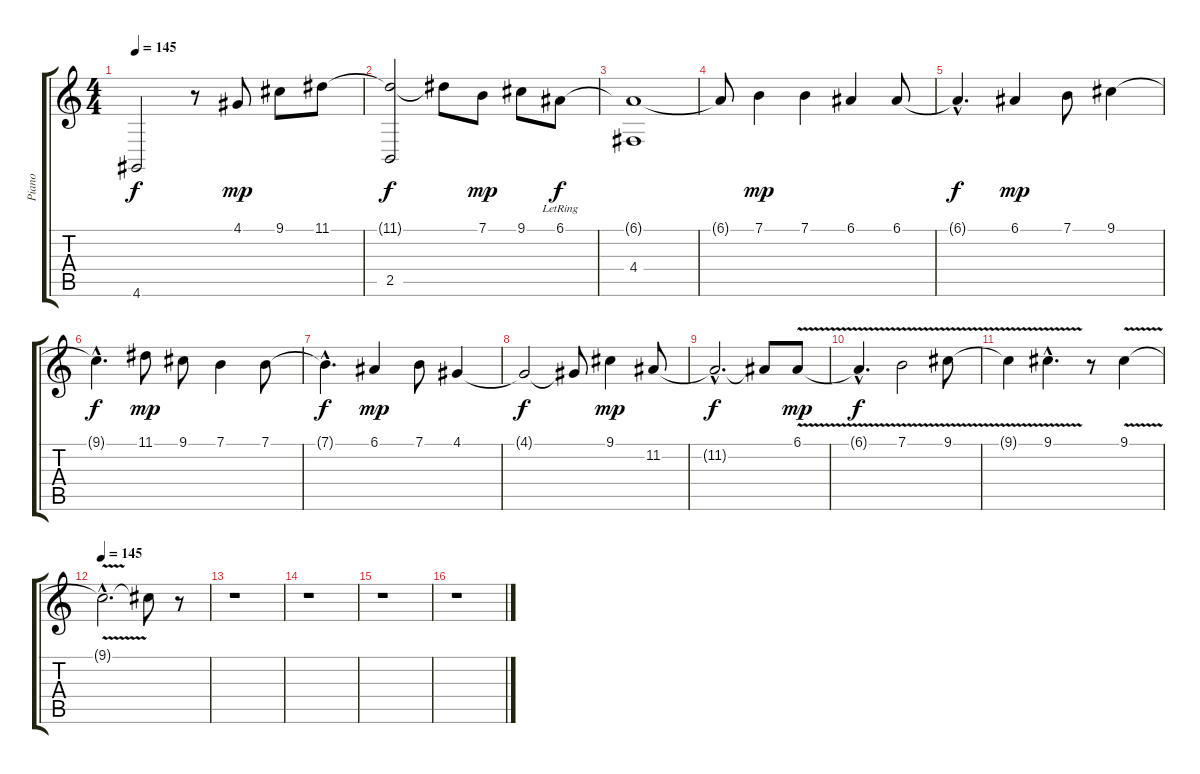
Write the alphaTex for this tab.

\track ("Piano           " "Piano     ") {instrument electricgrandpiano}
\staff {score tabs}
\tuning (E4 B3 G3 D3 A2 E2) {hide}
\ts (4 4)
\tempo 145
\clef g2
\ks c
4.6.2{dy f} r.8 4.1.8{dy mp} 9.1.8 11.1.8 |
(11.1{t} 2.5).2{dy f} 11.1{t}.8 7.1.8{dy mp} 9.1.8 6.1{lr}.8{dy f} |
(6.1{t} 4.4).1 |
6.1{t}.8 7.1.4{dy mp} 7.1.4 6.1.4 6.1.8 |
6.1{hac t}.4{d dy f} 6.1.4{dy mp} 7.1.8 9.1.4 |
9.1{hac t}.4{d dy f} 11.1.8{dy mp} 9.1.8 7.1.4 7.1.8 |
7.1{hac t}.4{d dy f} 6.1.4{dy mp} 7.1.8 4.1.4 |
4.1{t}.2{dy f} 4.1{t}.8 9.1.4{dy mp} 11.2.8 |
11.2{hac t}.2{d dy f} 11.2{t}.8 6.1{v}.8{dy mp} |
6.1{hac t}.4{d dy f} 7.1{v}.2 9.1{v}.8 |
9.1{t}.4 9.1{v hac}.4{d} r.8 9.1{v}.4 |
\tempo 145
9.1{hac t}.2{d} 9.1{t}.8 r.8 |
r.1 |
r.1 |
r.1 |
r.1
